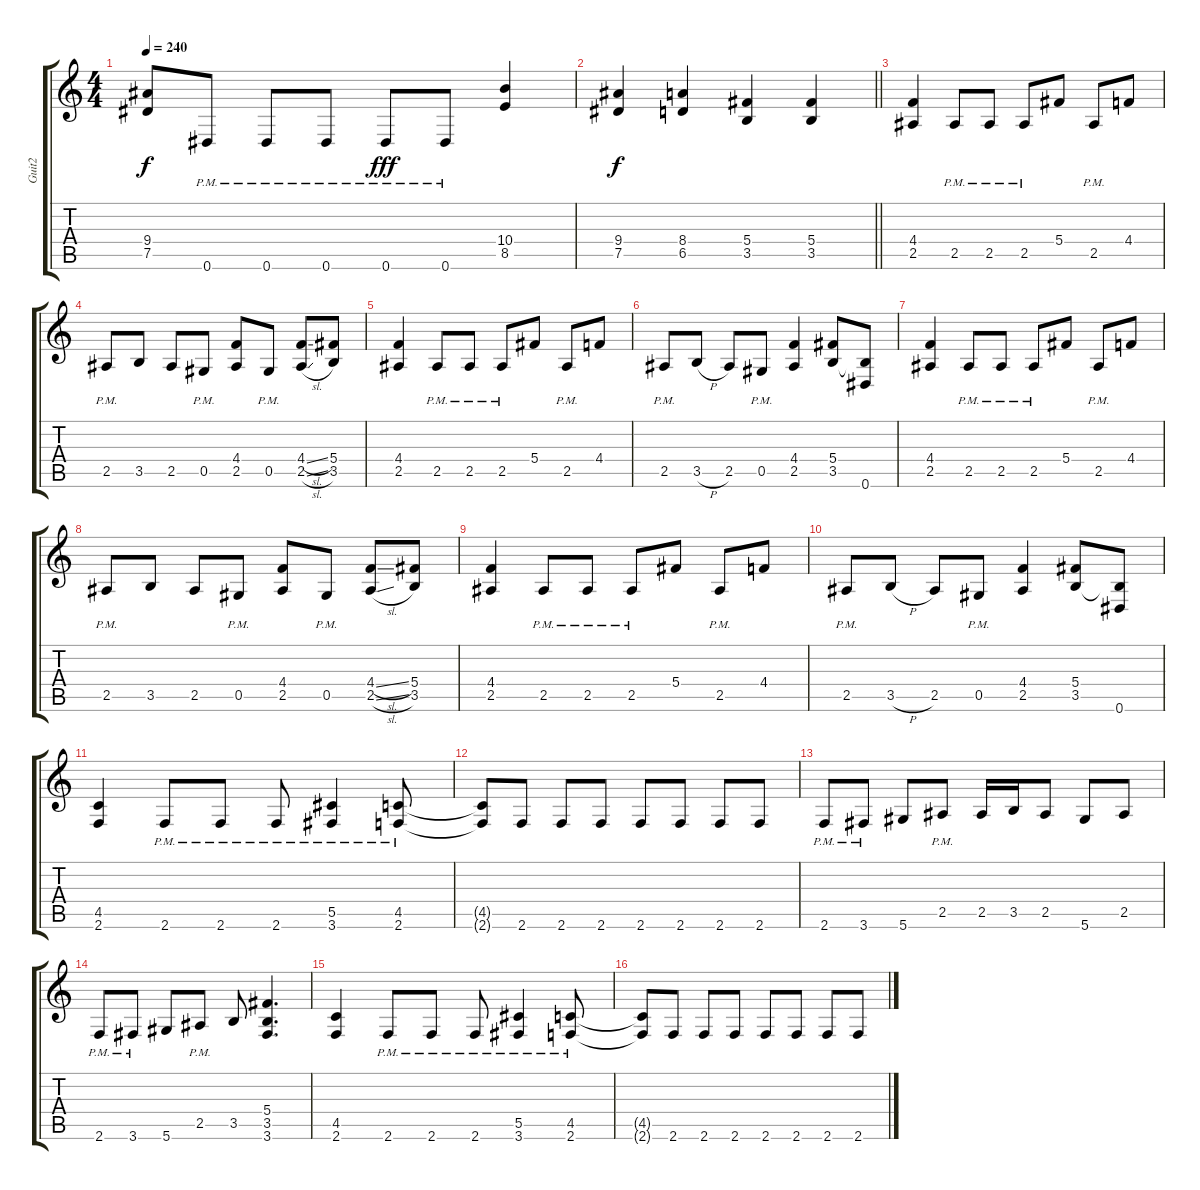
\track ("Guit2" "Guit2") {instrument distortionguitar}
\staff {score tabs}
\tuning (Eb4 Bb3 Gb3 Db3 Ab2 Eb2) {hide}
\ts (4 4)
\tempo 240
\clef g2
\ks c
(9.4 7.5).8{dy f} 0.6{pm}.8 0.6{pm}.8 0.6{pm}.8 0.6{pm}.8{dy fff} 0.6{pm}.8 (10.4 8.5).4 |
\barLineRight lightlight
(9.4 7.5).4{dy f} (8.4 6.5).4 (5.4 3.5).4 (5.4 3.5).4 |
(4.4 2.5).4 2.5{pm}.8 2.5{pm}.8 2.5{pm}.8 5.4.8 2.5{pm}.8 4.4.8 |
2.5{pm}.8 3.5.8 2.5.8 0.5{pm}.8 (4.4 2.5).8 0.5{pm}.8 (4.4{sl} 2.5{sl}).8 (5.4 3.5).8 |
(4.4 2.5).4 2.5{pm}.8 2.5{pm}.8 2.5{pm}.8 5.4.8 2.5{pm}.8 4.4.8 |
2.5{pm}.8 3.5{h}.8 2.5.8 0.5{pm}.8 (4.4 2.5).4 (5.4 3.5).8 (3.5{t} 0.6).8 |
(4.4 2.5).4 2.5{pm}.8 2.5{pm}.8 2.5{pm}.8 5.4.8 2.5{pm}.8 4.4.8 |
2.5{pm}.8 3.5.8 2.5.8 0.5{pm}.8 (4.4 2.5).8 0.5{pm}.8 (4.4{sl} 2.5{sl}).8 (5.4 3.5).8 |
(4.4 2.5).4 2.5{pm}.8 2.5{pm}.8 2.5{pm}.8 5.4.8 2.5{pm}.8 4.4.8 |
2.5{pm}.8 3.5{h}.8 2.5.8 0.5{pm}.8 (4.4 2.5).4 (5.4 3.5).8 (3.5{t} 0.6).8 |
(4.5 2.6).4 2.6{pm}.8 2.6{pm}.8 2.6{pm}.8 (5.5 3.6{pm}).4 (4.5 2.6{pm}).8 |
(4.5{t} 2.6{t}).8 2.6.8 2.6.8 2.6.8 2.6.8 2.6.8 2.6.8 2.6.8 |
2.6{pm}.8 3.6{pm}.8 5.6.8 2.5{pm}.8 2.5.16 3.5.16 2.5.8 5.6.8 2.5.8 |
2.6{pm}.8 3.6{pm}.8 5.6.8 2.5{pm}.8 3.5.8 (5.4 3.5 3.6).4{d} |
(4.5 2.6).4 2.6{pm}.8 2.6{pm}.8 2.6{pm}.8 (5.5 3.6{pm}).4 (4.5 2.6{pm}).8 |
(4.5{t} 2.6{t}).8 2.6.8 2.6.8 2.6.8 2.6.8 2.6.8 2.6.8 2.6.8
